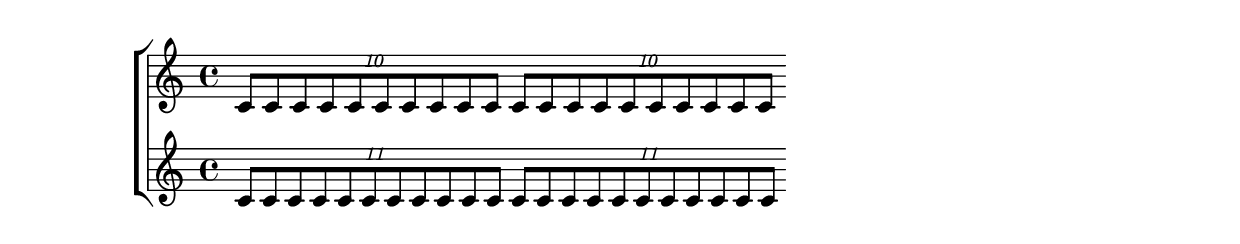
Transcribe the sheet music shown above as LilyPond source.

\version "2.17.6"

 \header{

  texidoc = "Concurrent tuplets should be equidistant on all staves.
Such equidistant spacing is at odds with elegant engraver spacing;
hence it must be switched on explicitly with the
@code{uniform-stretching} property of @code{SpacingSpanner}."
}

\layout{
  \context{
    \Score
    \override SpacingSpanner.uniform-stretching = ##t
  }
}

\relative c' { 
  \context StaffGroup << 
    \new Staff  \context Voice { 
      \times 2/10 {  c8[ c c c c c c c c c] } 
      \times 2/10 {  c[  c c c c c c c c c] } 
    }
    \new Staff  \context Voice { 
      \times 2/11 {  c8[ c c c c c c c c c c] } 
      \times 2/11 {  c[  c c c c c c c c c c] } 
    }
  >>
}



